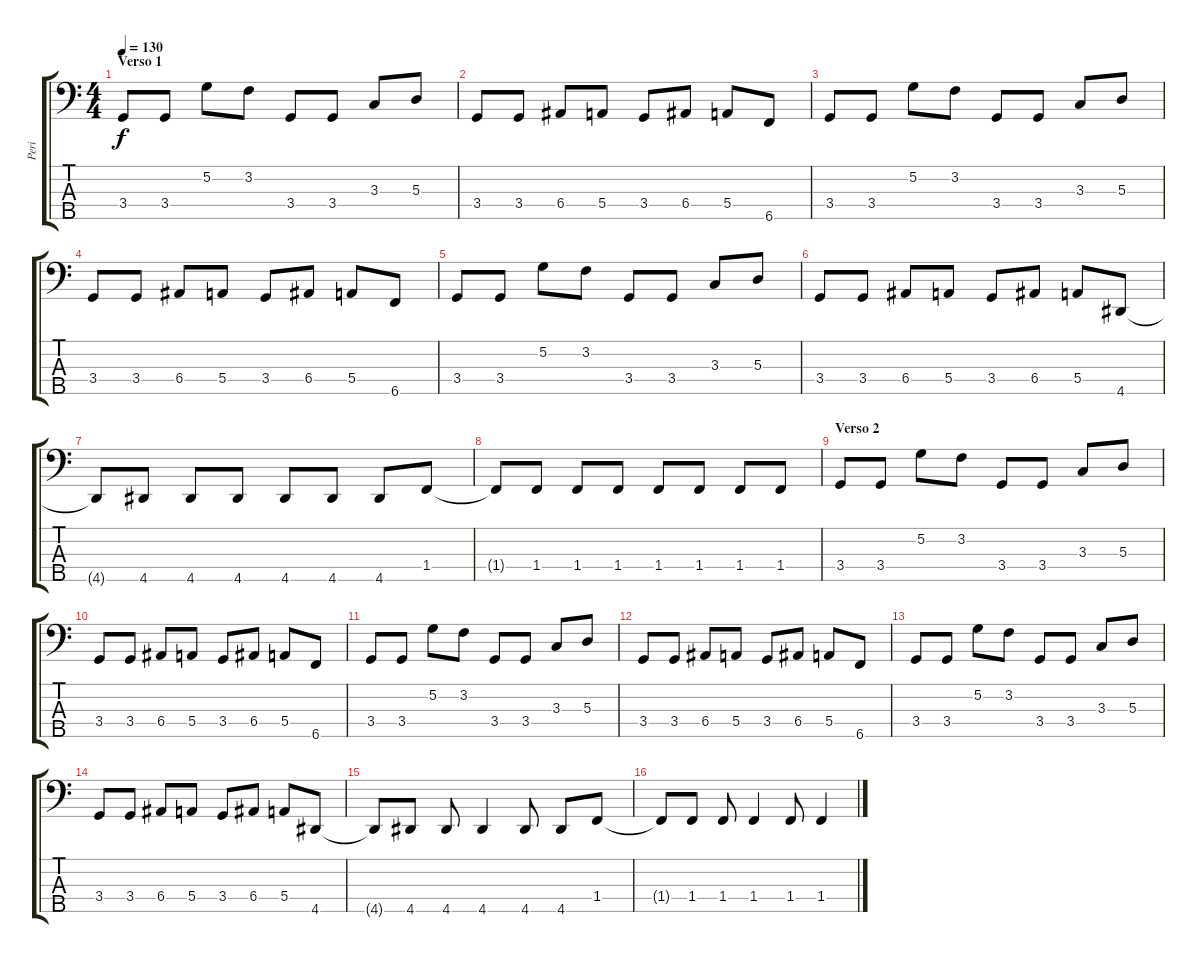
\track ("Peri" "Peri") {instrument electricbassfinger}
\staff {score tabs}
\tuning (G2 D2 A1 E1 B0) {hide}
\ts (4 4)
\section ("" "Verso 1")
\tempo 130
\clef f4
\ks c
3.4.8{dy f} 3.4.8 5.2.8 3.2.8 3.4.8 3.4.8 3.3.8 5.3.8 |
3.4.8 3.4.8 6.4.8 5.4.8 3.4.8 6.4.8 5.4.8 6.5.8 |
3.4.8 3.4.8 5.2.8 3.2.8 3.4.8 3.4.8 3.3.8 5.3.8 |
3.4.8 3.4.8 6.4.8 5.4.8 3.4.8 6.4.8 5.4.8 6.5.8 |
3.4.8 3.4.8 5.2.8 3.2.8 3.4.8 3.4.8 3.3.8 5.3.8 |
3.4.8 3.4.8 6.4.8 5.4.8 3.4.8 6.4.8 5.4.8 4.5.8 |
4.5{t}.8 4.5.8 4.5.8 4.5.8 4.5.8 4.5.8 4.5.8 1.4.8 |
1.4{t}.8 1.4.8 1.4.8 1.4.8 1.4.8 1.4.8 1.4.8 1.4.8 |
\section ("" "Verso 2")
3.4.8 3.4.8 5.2.8 3.2.8 3.4.8 3.4.8 3.3.8 5.3.8 |
3.4.8 3.4.8 6.4.8 5.4.8 3.4.8 6.4.8 5.4.8 6.5.8 |
3.4.8 3.4.8 5.2.8 3.2.8 3.4.8 3.4.8 3.3.8 5.3.8 |
3.4.8 3.4.8 6.4.8 5.4.8 3.4.8 6.4.8 5.4.8 6.5.8 |
3.4.8 3.4.8 5.2.8 3.2.8 3.4.8 3.4.8 3.3.8 5.3.8 |
3.4.8 3.4.8 6.4.8 5.4.8 3.4.8 6.4.8 5.4.8 4.5.8 |
4.5{t}.8 4.5.8 4.5.8 4.5.4 4.5.8 4.5.8 1.4.8 |
1.4{t}.8 1.4.8 1.4.8 1.4.4 1.4.8 1.4.4
